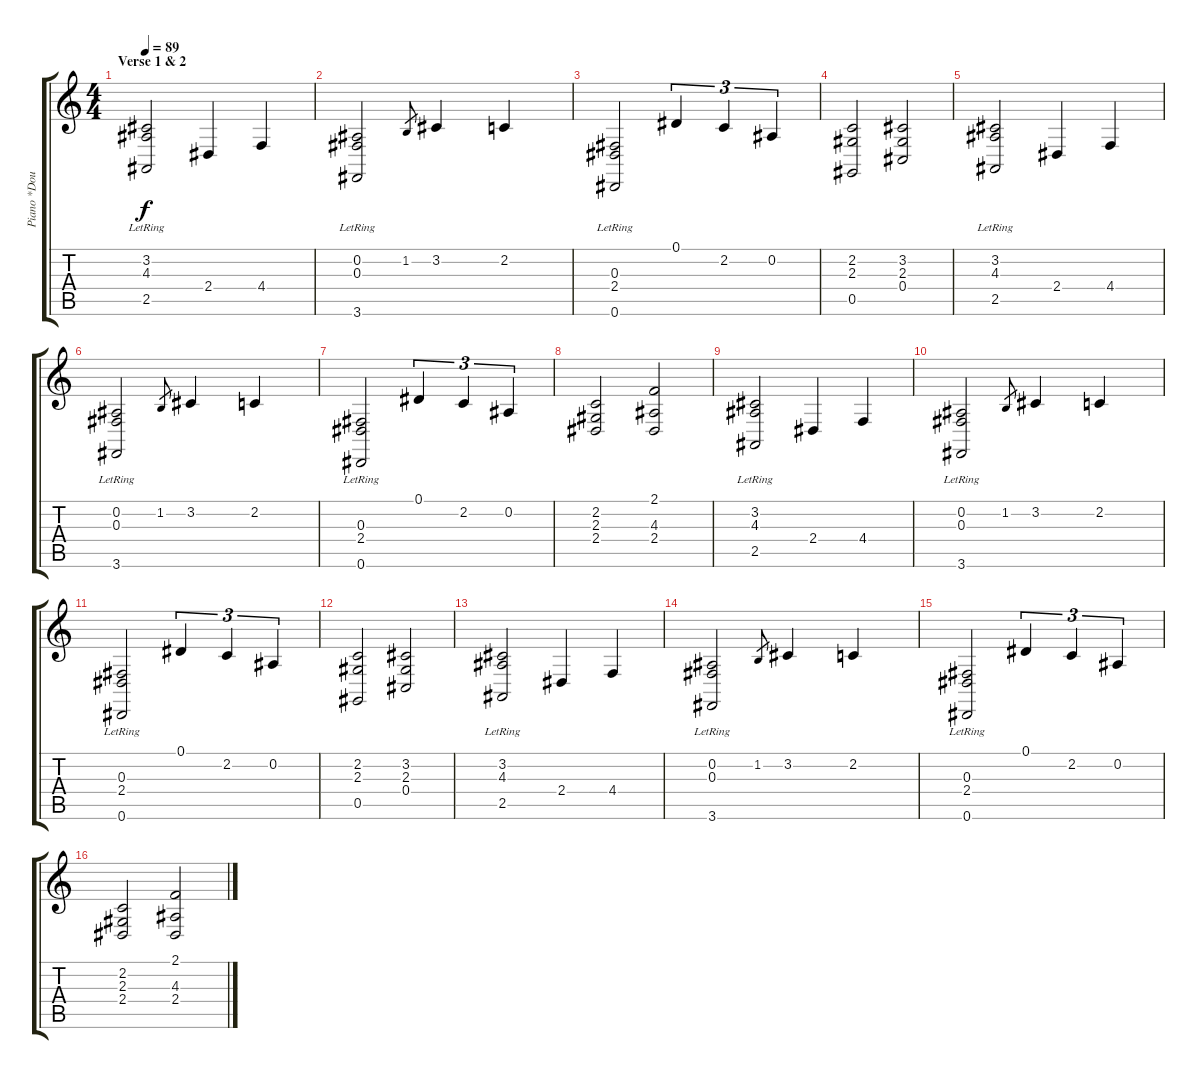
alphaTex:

\track ("Piano *Doubled*" "Piano *Dou") {instrument acousticgrandpiano}
\staff {score tabs}
\tuning (Eb4 Bb3 Gb3 Db3 Ab2 Eb2) {hide}
\ts (4 4)
\section ("" "Verse 1 & 2")
\tempo 89
\clef g2
\ks c
(3.2{lr} 4.3{lr} 2.5{lr}).2{dy f} 2.4.4 4.4.4 |
(0.2{lr} 0.3{lr} 3.6{lr}).2 1.2.8{gr} 3.2.4 2.2.4 |
(0.3{lr} 2.4{lr} 0.6{lr}).2 0.1.4{tu (3 2)} 2.2.4{tu (3 2)} 0.2.4{tu (3 2)} |
(2.2 2.3 0.5).2 (3.2 2.3 0.4).2 |
(3.2{lr} 4.3{lr} 2.5{lr}).2 2.4.4 4.4.4 |
(0.2{lr} 0.3{lr} 3.6{lr}).2 1.2.8{gr} 3.2.4 2.2.4 |
(0.3{lr} 2.4{lr} 0.6{lr}).2 0.1.4{tu (3 2)} 2.2.4{tu (3 2)} 0.2.4{tu (3 2)} |
(2.2 2.3 2.4).2 (2.1 4.3 2.4).2 |
(3.2{lr} 4.3{lr} 2.5{lr}).2 2.4.4 4.4.4 |
(0.2{lr} 0.3{lr} 3.6{lr}).2 1.2.8{gr} 3.2.4 2.2.4 |
(0.3{lr} 2.4{lr} 0.6{lr}).2 0.1.4{tu (3 2)} 2.2.4{tu (3 2)} 0.2.4{tu (3 2)} |
(2.2 2.3 0.5).2 (3.2 2.3 0.4).2 |
(3.2{lr} 4.3{lr} 2.5{lr}).2 2.4.4 4.4.4 |
(0.2{lr} 0.3{lr} 3.6{lr}).2 1.2.8{gr} 3.2.4 2.2.4 |
(0.3{lr} 2.4{lr} 0.6{lr}).2 0.1.4{tu (3 2)} 2.2.4{tu (3 2)} 0.2.4{tu (3 2)} |
(2.2 2.3 2.4).2 (2.1 4.3 2.4).2
